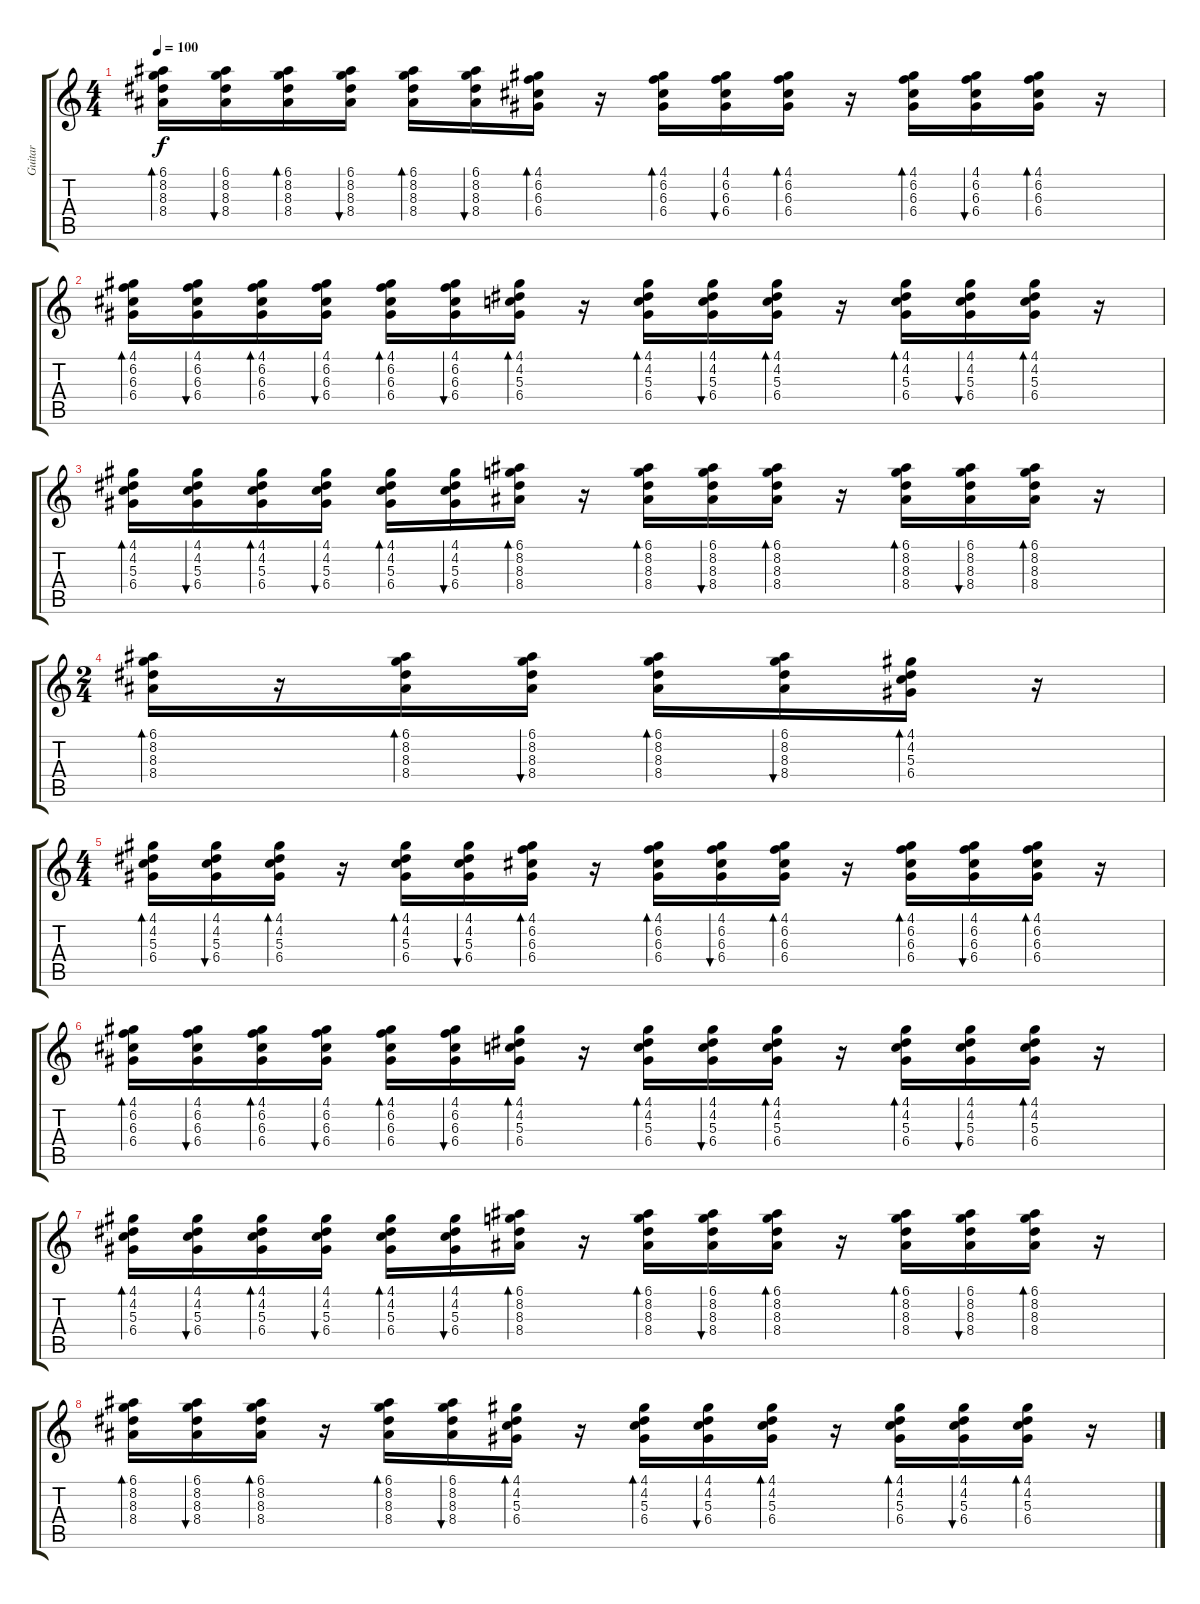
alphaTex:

\track ("Guitar" "Guitar") {instrument acousticguitarsteel}
\staff {score tabs}
\tuning (E4 B3 G3 D3 A2 E2) {hide}
\ts (4 4)
\tempo 100
\clef g2
\ks c
(6.1 8.2 8.3 8.4).16{bd 30 dy f} (6.1 8.2 8.3 8.4).16{bu 30} (6.1 8.2 8.3 8.4).16{bd 30} (6.1 8.2 8.3 8.4).16{bu 30} (6.1 8.2 8.3 8.4).16{bd 30} (6.1 8.2 8.3 8.4).16{bu 30} (4.1 6.2 6.3 6.4).16{bd 30} r.16 (4.1 6.2 6.3 6.4).16{bd 30} (4.1 6.2 6.3 6.4).16{bu 30} (4.1 6.2 6.3 6.4).16{bd 30} r.16 (4.1 6.2 6.3 6.4).16{bd 30} (4.1 6.2 6.3 6.4).16{bu 30} (4.1 6.2 6.3 6.4).16{bd 30} r.16 |
(4.1 6.2 6.3 6.4).16{bd 30} (4.1 6.2 6.3 6.4).16{bu 30} (4.1 6.2 6.3 6.4).16{bd 30} (4.1 6.2 6.3 6.4).16{bu 30} (4.1 6.2 6.3 6.4).16{bd 30} (4.1 6.2 6.3 6.4).16{bu 30} (4.1 4.2 5.3 6.4).16{bd 30} r.16 (4.1 4.2 5.3 6.4).16{bd 30} (4.1 4.2 5.3 6.4).16{bu 30} (4.1 4.2 5.3 6.4).16{bd 30} r.16 (4.1 4.2 5.3 6.4).16{bd 30} (4.1 4.2 5.3 6.4).16{bu 30} (4.1 4.2 5.3 6.4).16{bd 30} r.16 |
(4.1 4.2 5.3 6.4).16{bd 30} (4.1 4.2 5.3 6.4).16{bu 30} (4.1 4.2 5.3 6.4).16{bd 30} (4.1 4.2 5.3 6.4).16{bu 30} (4.1 4.2 5.3 6.4).16{bd 30} (4.1 4.2 5.3 6.4).16{bu 30} (6.1 8.2 8.3 8.4).16{bd 30} r.16 (6.1 8.2 8.3 8.4).16{bd 30} (6.1 8.2 8.3 8.4).16{bu 30} (6.1 8.2 8.3 8.4).16{bd 30} r.16 (6.1 8.2 8.3 8.4).16{bd 30} (6.1 8.2 8.3 8.4).16{bu 30} (6.1 8.2 8.3 8.4).16{bd 30} r.16 |
\ts (2 4)
(6.1 8.2 8.3 8.4).16{bd 30} r.16 (6.1 8.2 8.3 8.4).16{bd 30} (6.1 8.2 8.3 8.4).16{bu 30} (6.1 8.2 8.3 8.4).16{bd 30} (6.1 8.2 8.3 8.4).16{bu 30} (4.1 4.2 5.3 6.4).16{bd 30} r.16 |
\ts (4 4)
(4.1 4.2 5.3 6.4).16{bd 30} (4.1 4.2 5.3 6.4).16{bu 30} (4.1 4.2 5.3 6.4).16{bd 30} r.16 (4.1 4.2 5.3 6.4).16{bd 30} (4.1 4.2 5.3 6.4).16{bu 30} (4.1 6.2 6.3 6.4).16{bd 30} r.16 (4.1 6.2 6.3 6.4).16{bd 30} (4.1 6.2 6.3 6.4).16{bu 30} (4.1 6.2 6.3 6.4).16{bd 30} r.16 (4.1 6.2 6.3 6.4).16{bd 30} (4.1 6.2 6.3 6.4).16{bu 30} (4.1 6.2 6.3 6.4).16{bd 30} r.16 |
(4.1 6.2 6.3 6.4).16{bd 30} (4.1 6.2 6.3 6.4).16{bu 30} (4.1 6.2 6.3 6.4).16{bd 30} (4.1 6.2 6.3 6.4).16{bu 30} (4.1 6.2 6.3 6.4).16{bd 30} (4.1 6.2 6.3 6.4).16{bu 30} (4.1 4.2 5.3 6.4).16{bd 30} r.16 (4.1 4.2 5.3 6.4).16{bd 30} (4.1 4.2 5.3 6.4).16{bu 30} (4.1 4.2 5.3 6.4).16{bd 30} r.16 (4.1 4.2 5.3 6.4).16{bd 30} (4.1 4.2 5.3 6.4).16{bu 30} (4.1 4.2 5.3 6.4).16{bd 30} r.16 |
(4.1 4.2 5.3 6.4).16{bd 30} (4.1 4.2 5.3 6.4).16{bu 30} (4.1 4.2 5.3 6.4).16{bd 30} (4.1 4.2 5.3 6.4).16{bu 30} (4.1 4.2 5.3 6.4).16{bd 30} (4.1 4.2 5.3 6.4).16{bu 30} (6.1 8.2 8.3 8.4).16{bd 30} r.16 (6.1 8.2 8.3 8.4).16{bd 30} (6.1 8.2 8.3 8.4).16{bu 30} (6.1 8.2 8.3 8.4).16{bd 30} r.16 (6.1 8.2 8.3 8.4).16{bd 30} (6.1 8.2 8.3 8.4).16{bu 30} (6.1 8.2 8.3 8.4).16{bd 30} r.16 |
(6.1 8.2 8.3 8.4).16{bd 30} (6.1 8.2 8.3 8.4).16{bu 30} (6.1 8.2 8.3 8.4).16{bd 30} r.16 (6.1 8.2 8.3 8.4).16{bd 30} (6.1 8.2 8.3 8.4).16{bu 30} (4.1 4.2 5.3 6.4).16{bd 30} r.16 (4.1 4.2 5.3 6.4).16{bd 30} (4.1 4.2 5.3 6.4).16{bu 30} (4.1 4.2 5.3 6.4).16{bd 30} r.16 (4.1 4.2 5.3 6.4).16{bd 30} (4.1 4.2 5.3 6.4).16{bu 30} (4.1 4.2 5.3 6.4).16{bd 30} r.16
